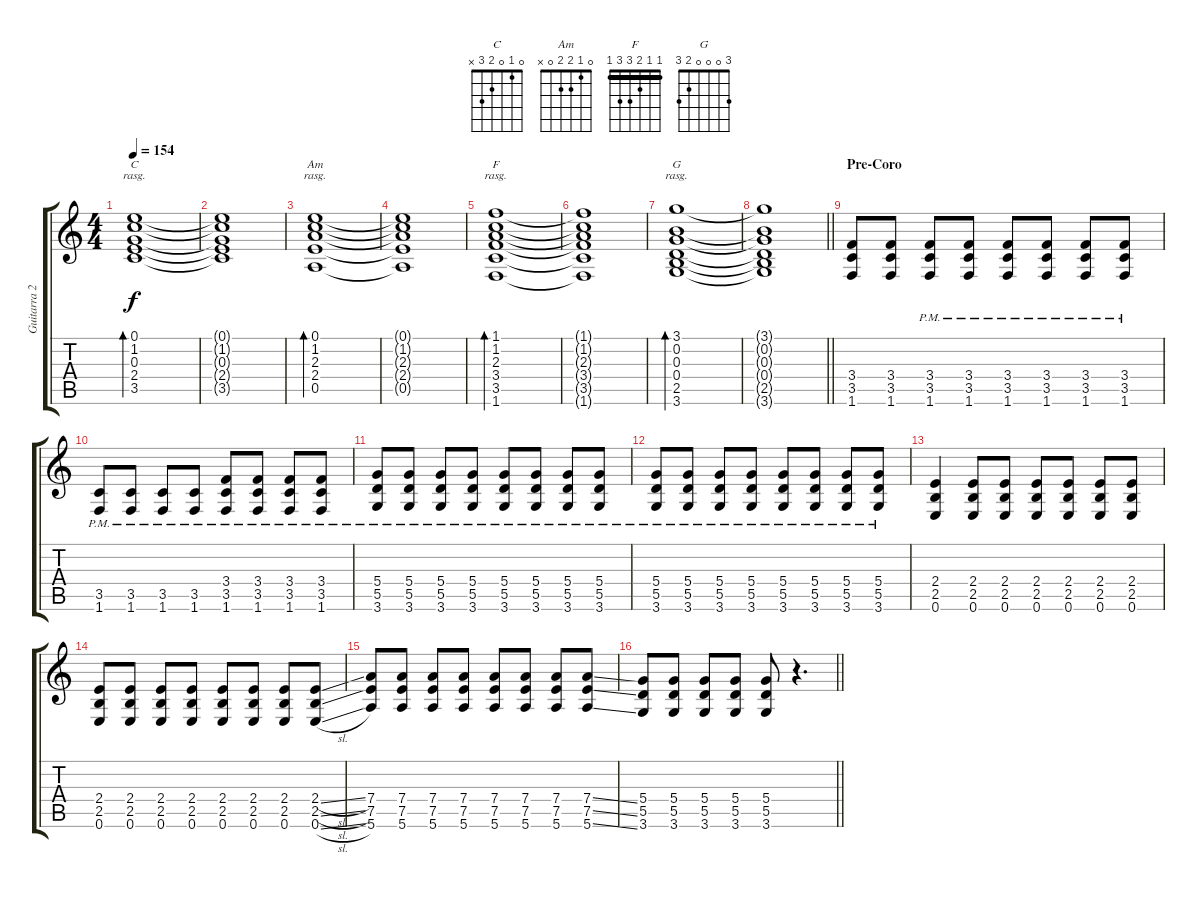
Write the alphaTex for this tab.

\track ("Guitarra 2" "Guitarra 2") {instrument overdrivenguitar}
\staff {score tabs}
\tuning (E4 B3 G3 D3 A2 E2) {hide}
\chord ("C" 0 1 0 2 3 x)
\chord ("Am" 0 1 2 2 0 x)
\chord ("F" 1 1 2 3 3 1) {barre 1}
\chord ("G" 3 0 0 0 2 3)
\ts (4 4)
\tempo 154
\clef g2
\ks c
(0.1 1.2 0.3 2.4 3.5).1{bd 60 ch "C" rasg ii dy f} |
(0.1{t} 1.2{t} 0.3{t} 2.4{t} 3.5{t}).1 |
(0.1 1.2 2.3 2.4 0.5).1{bd 60 ch "Am" rasg ii} |
(0.1{t} 1.2{t} 2.3{t} 2.4{t} 0.5{t}).1 |
(1.1 1.2 2.3 3.4 3.5 1.6).1{bd 60 ch "F" rasg ii} |
(1.1{t} 1.2{t} 2.3{t} 3.4{t} 3.5{t} 1.6{t}).1 |
(3.1 0.2 0.3 0.4 2.5 3.6).1{bd 60 ch "G" rasg ii} |
\barLineRight lightlight
(3.1{t} 0.2{t} 0.3{t} 0.4{t} 2.5{t} 3.6{t}).1 |
\section ("" "Pre-Coro")
(3.4 3.5 1.6).8{balance 8 instrument overdrivenguitar} (3.4 3.5 1.6).8 (3.4{pm} 3.5{pm} 1.6{pm}).8 (3.4{pm} 3.5{pm} 1.6{pm}).8 (3.4{pm} 3.5{pm} 1.6{pm}).8 (3.4{pm} 3.5{pm} 1.6{pm}).8 (3.4{pm} 3.5{pm} 1.6{pm}).8 (3.4{pm} 3.5{pm} 1.6{pm}).8 |
(3.5{pm} 1.6{pm}).8 (3.5{pm} 1.6{pm}).8 (3.5{pm} 1.6{pm}).8 (3.5{pm} 1.6{pm}).8 (3.4{pm} 3.5{pm} 1.6{pm}).8 (3.4{pm} 3.5{pm} 1.6{pm}).8 (3.4{pm} 3.5{pm} 1.6{pm}).8 (3.4{pm} 3.5{pm} 1.6{pm}).8 |
(5.4{pm} 5.5{pm} 3.6{pm}).8 (5.4{pm} 5.5{pm} 3.6{pm}).8 (5.4{pm} 5.5{pm} 3.6{pm}).8 (5.4{pm} 5.5{pm} 3.6{pm}).8 (5.4{pm} 5.5{pm} 3.6{pm}).8 (5.4{pm} 5.5{pm} 3.6{pm}).8 (5.4{pm} 5.5{pm} 3.6{pm}).8 (5.4{pm} 5.5{pm} 3.6{pm}).8 |
(5.4{pm} 5.5{pm} 3.6{pm}).8 (5.4{pm} 5.5{pm} 3.6{pm}).8 (5.4{pm} 5.5{pm} 3.6{pm}).8 (5.4{pm} 5.5{pm} 3.6{pm}).8 (5.4{pm} 5.5{pm} 3.6{pm}).8 (5.4{pm} 5.5{pm} 3.6{pm}).8 (5.4{pm} 5.5{pm} 3.6{pm}).8 (5.4{pm} 5.5{pm} 3.6{pm}).8 |
(2.4 2.5 0.6).4 (2.4 2.5 0.6).8 (2.4 2.5 0.6).8 (2.4 2.5 0.6).8 (2.4 2.5 0.6).8 (2.4 2.5 0.6).8 (2.4 2.5 0.6).8 |
(2.4 2.5 0.6).8 (2.4 2.5 0.6).8 (2.4 2.5 0.6).8 (2.4 2.5 0.6).8 (2.4 2.5 0.6).8 (2.4 2.5 0.6).8 (2.4 2.5 0.6).8 (2.4{sl} 2.5{sl} 0.6{sl}).8 |
(7.4 7.5 5.6).8 (7.4 7.5 5.6).8 (7.4 7.5 5.6).8 (7.4 7.5 5.6).8 (7.4 7.5 5.6).8 (7.4 7.5 5.6).8 (7.4 7.5 5.6).8 (7.4{ss} 7.5{ss} 5.6{ss}).8 |
\barLineRight lightlight
(5.4 5.5 3.6).8 (5.4 5.5 3.6).8 (5.4 5.5 3.6).8 (5.4 5.5 3.6).8 (5.4 5.5 3.6).8 r.4{d}
